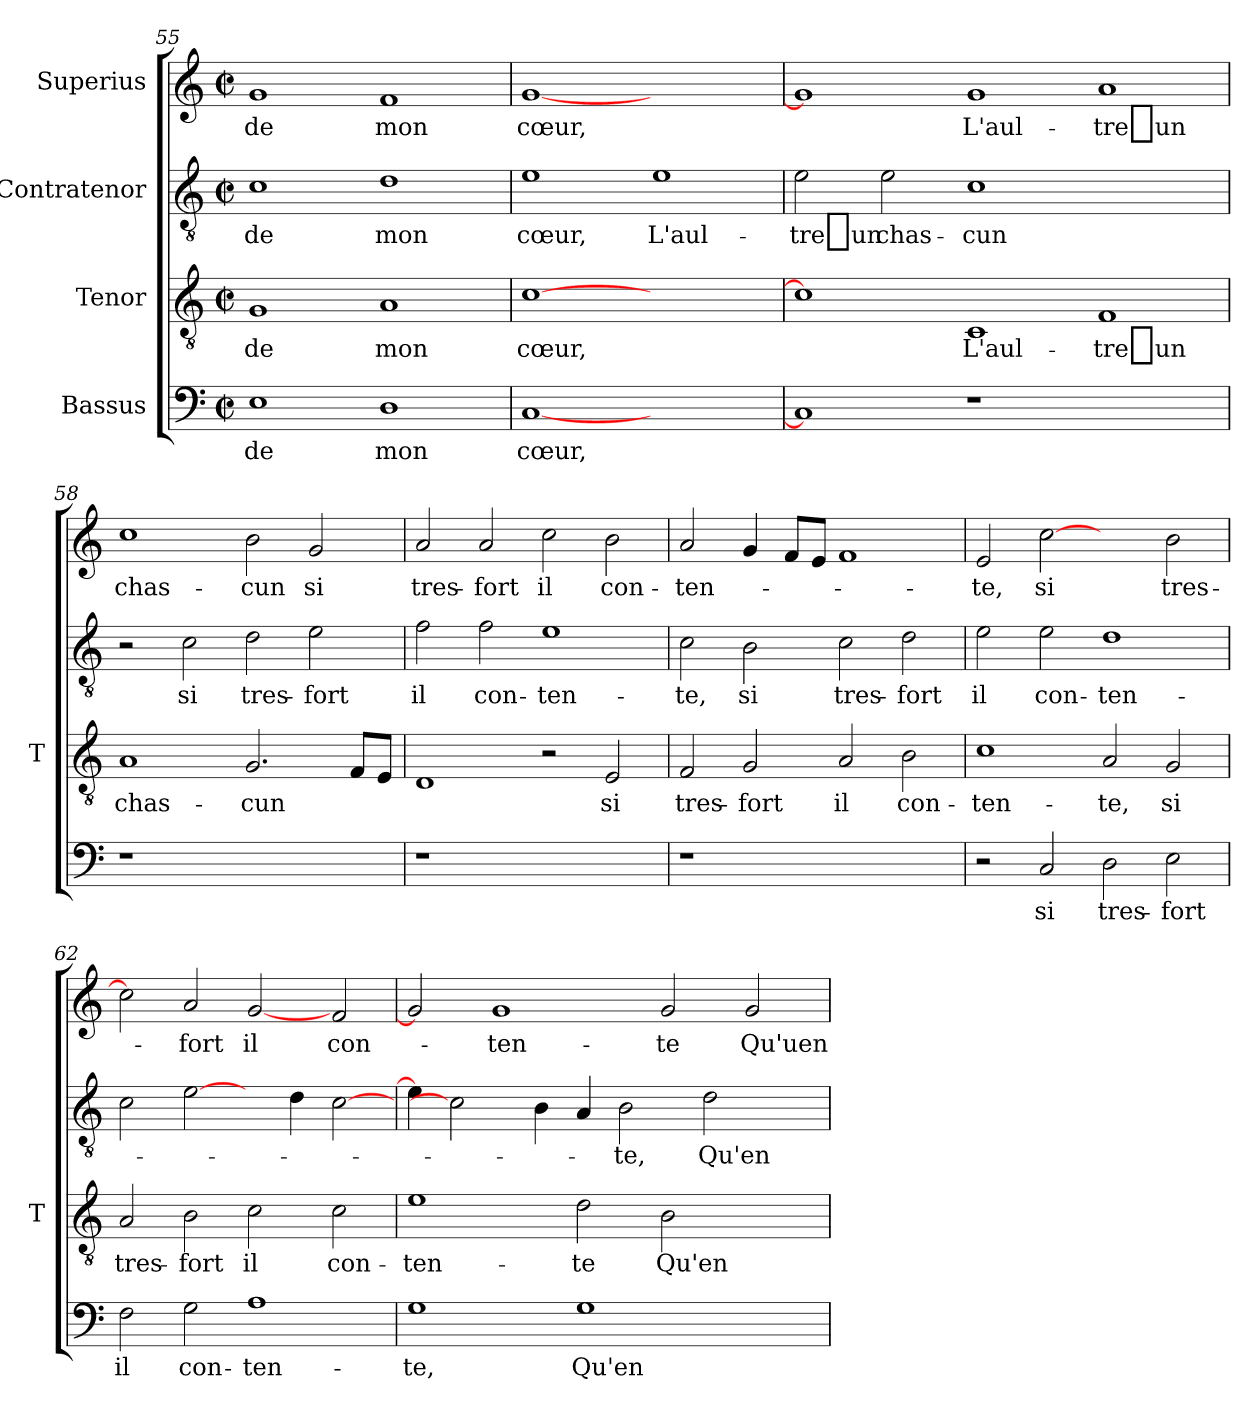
**kern	**text	**kern	**text	**kern	**text	**kern	**text
*part4	*part4	*part3	*part3	*part2	*part2	*part1	*part1
*staff4	*staff4	*staff3	*staff3	*staff2	*staff2	*staff1	*staff1
*I"Bassus	*	*I"Tenor	*	*I"Contratenor	*	*I"Superius	*
*	*	*I'T	*	*	*	*	*
*clefF4	*	*clefGv2	*	*clefGv2	*	*clefG2	*
*k[]	*	*k[]	*	*k[]	*	*k[]	*
*C:	*	*C:	*	*C:	*	*C:	*
*M2/2	*	*M2/2	*	*M2/2	*	*M2/2	*
*met(c|)	*	*met(c|)	*	*met(c|)	*	*met(c|)	*
=55	=55	=55	=55	=55	=55	=55	=55
1E	-de	1G	-de	1c	-de	1g	-de
1D	-mon	1A	-mon	1d	-mon	1f	-mon
=56	=56	=56	=56	=56	=56	=56	=56
[1C	-cœur,	[1c	-cœur,	1e	-cœur,	[1g	-cœur,
1ryy	.	1ryy	.	1e	L'aul-	1ryy	.
!!LO:PB:g=z
=57	=57	=57	=57	=57	=57	=57	=57
1C]	.	1c]	.	2e	-tre_un	1g]	.
.	.	.	.	2e	chas-	.	.
1r	.	1C	L'aul-	1c	-cun	1g	L'aul-
1ryy	.	1F	-tre_un	1ryy	.	1a	-tre_un
=58	=58	=58	=58	=58	=58	=58	=58
1r	.	1A	chas-	2r	.	1cc	chas-
.	.	.	.	2c	-si	.	.
1ryy	.	2.G	-cun	2d	tres-	2b	-cun
.	.	.	.	2e	-fort	2g	-si
.	.	8FL	.	.	.	.	.
.	.	8EJ	.	.	.	.	.
=59	=59	=59	=59	=59	=59	=59	=59
1r	.	1D	.	2f	-il	2a	tres-
.	.	.	.	2f	con-	2a	-fort
1ryy	.	2r	.	1e	ten-	2cc	-il
.	.	2E	-si	.	.	2b	con-
=60	=60	=60	=60	=60	=60	=60	=60
1r	.	2F	tres-	2c	-te,	2a	ten-
.	.	2G	-fort	2B	-si	4g	.
.	.	.	.	.	.	8fL	.
.	.	.	.	.	.	8eJ	.
1ryy	.	2A	-il	2c	tres-	1f	.
.	.	2B	con-	2d	-fort	.	.
=61	=61	=61	=61	=61	=61	=61	=61
2r	.	1c	ten-	2e	-il	2e	-te,
2C	-si	.	.	2e	con-	[2cc	-si
2D	tres-	2A	-te,	1d	ten-	2ryy	.
2E	-fort	2G	-si	.	.	2b	tres-
=62	=62	=62	=62	=62	=62	=62	=62
2F	-il	2A	tres-	2c	.	2cc]	.
2G	con-	2B	-fort	[2e	.	2a	-fort
1A	ten-	2c	-il	4ryy	.	[2g	-il
.	.	.	.	4d	.	.	.
.	.	2c	con-	[2c	.	2f	con-
=63	=63	=63	=63	=63	=63	=63	=63
1G	-te,	1e	ten-	4e]	.	2g]	.
.	.	.	.	2c]	.	.	.
.	.	.	.	.	.	1g	ten-
.	.	.	.	4B	.	.	.
1G	-Qu'en	2d	-te	4A	.	.	.
.	.	.	.	2B	-te,	.	.
.	.	2B	-Qu'en	.	.	2g	-te
.	.	.	.	2d	-Qu'en	.	.
2ryy	.	2ryy	.	.	.	2g	-Qu'uen
.	.	.	.	4ryy	.	.	.
=	=	=	=	=	=	=	=
*-	*-	*-	*-	*-	*-	*-	*-
